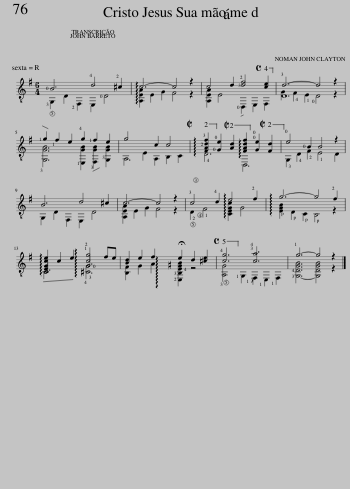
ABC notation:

X:1
%%score ( 1 2 3 4 )
L:1/8
M:6/4
I:linebreak $
K:G
V:1 treble-8
V:2 treble-8
V:3 treble-8
V:4 treble-8
V:1
 !0!B6 !4!d4 !2!^c2 | !arpeggio!c6- c4 z2 | c4 d2 !3!!2![df]4 [ce]2 | !3!d6- d4 z2 |$ !1!g2 !1!f2 e2 !4!g2 !1!f2 e2 | %5
 g4 E2 c2 c4 | !arpeggio!!3!!2![FAdf]2 !0![Ge]2 [Ad]2 !arpeggio![FAdf]2 !0![Ge]2 [Fd]2 | !0!e4 !0!B2 B4 z2 |$ B6 d4 ^c2 | c6- c4 z2 | %10
 !3!c4 !4!d2 !arpeggio!e4 !2!f2 | !arpeggio!g6- g4 !2!f2 |$ !arpeggio![EGce]2 c2 e2 !arpeggio!!1!!2![cg]4 fe | [Bd]2 e2 f2 e2 d2 [^ce]2 | !4![cg]6 !3!!4![ca]6 | %15
 !1!g6- g4 z2 |] %16
V:2
 !3!G,2 D2 !2!F,2 E,2 !0!D4 | [A,EA]2 E2 G2 F4 z2 | [A,EA]2 E4 !0!D,2 E,2 F,2 | G2 !4!F2 !1!E2 !0!D4 z2 |$ !3![G,GB]6 !1![E,GB]2 !3![F,GB]2 !3![G,GB]2 | %5
 A,6 A,2 B,2 C2 | !4!D6 D,6 | !3!G,2 !4!D2 !2!F2 !1!E4 D2 |$ G,2 D2 F,2 E,2 D4 | [A,EA]2 E2 G2 F4 z2 | %10
 !2!D2 !1!F4 [CEGc]2 G4 | [EGB]2 D2 C2 B,4 z2 |$ C6 !3!!4!!0![^CG]6 | [B,F]2 G2 A2 !arpeggio!!2!!3!!4![E,B,E^GB]2 z4 | !3![A,G]4 !1!G,2 !1!F,2 !1!E,2 !1!F,2 | %15
 !3!!4![G,-DGB]6 [G,DGB]4 z2 |] %16
V:3
 x12 | x12 | x12 | D12 |$ x12 | %5
 x12 | x12 | x12 |$ x12 | x12 | %10
 x12 | x12 |$ x12 | x12 | x12 | %15
 x12 |] %16
V:4
 x12 | x12 | x12 | x12 |$ x12 | %5
 x12 | x12 | x12 |$ x12 | x12 | %10
 x12 | x12 |$ C6 G6 | x12 | x12 | %15
 x12 |] %16
